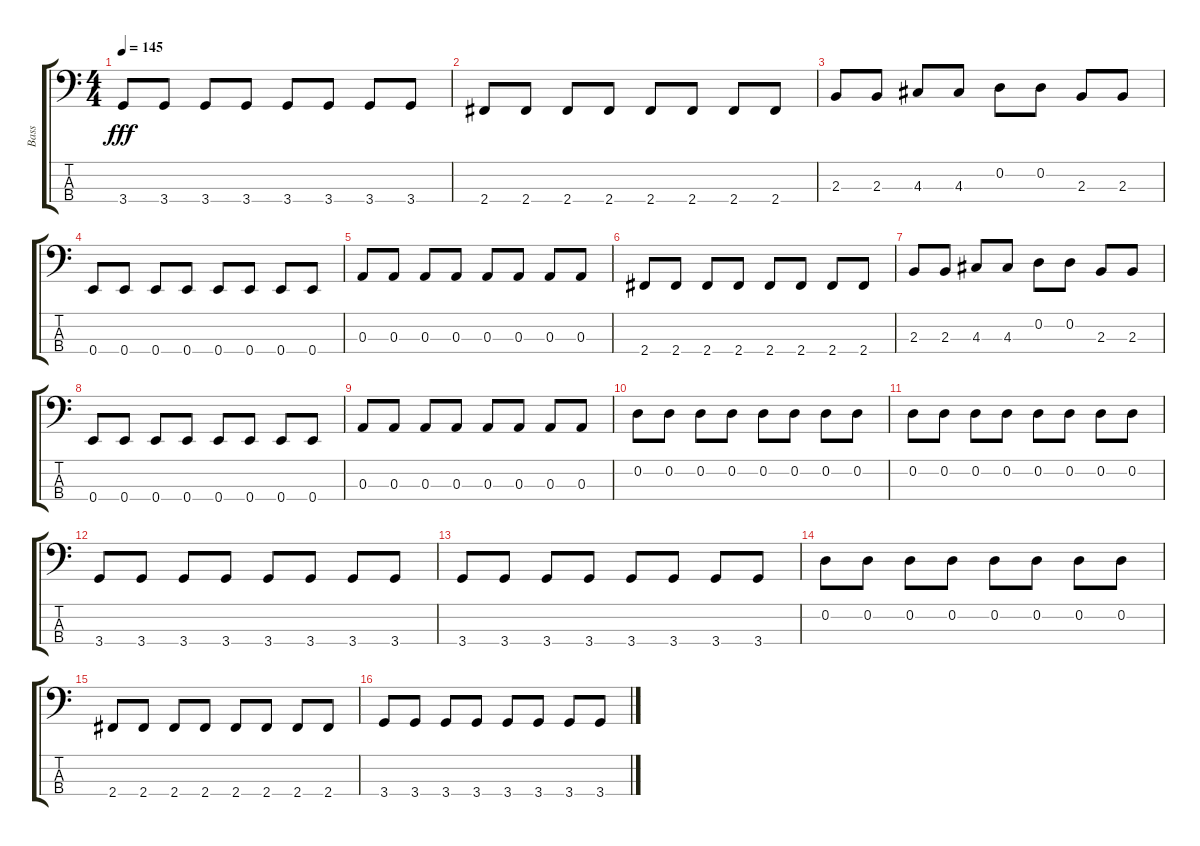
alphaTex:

\track ("Bass" "Bass") {instrument electricbasspick}
\staff {score tabs}
\tuning (G2 D2 A1 E1) {hide}
\ts (4 4)
\tempo 145
\clef f4
\ks c
3.4.8{dy fff} 3.4.8 3.4.8 3.4.8 3.4.8 3.4.8 3.4.8 3.4.8 |
2.4.8 2.4.8 2.4.8 2.4.8 2.4.8 2.4.8 2.4.8 2.4.8 |
2.3.8 2.3.8 4.3.8 4.3.8 0.2.8 0.2.8 2.3.8 2.3.8 |
0.4.8 0.4.8 0.4.8 0.4.8 0.4.8 0.4.8 0.4.8 0.4.8 |
0.3.8 0.3.8 0.3.8 0.3.8 0.3.8 0.3.8 0.3.8 0.3.8 |
2.4.8 2.4.8 2.4.8 2.4.8 2.4.8 2.4.8 2.4.8 2.4.8 |
2.3.8 2.3.8 4.3.8 4.3.8 0.2.8 0.2.8 2.3.8 2.3.8 |
0.4.8 0.4.8 0.4.8 0.4.8 0.4.8 0.4.8 0.4.8 0.4.8 |
0.3.8 0.3.8 0.3.8 0.3.8 0.3.8 0.3.8 0.3.8 0.3.8 |
0.2.8 0.2.8 0.2.8 0.2.8 0.2.8 0.2.8 0.2.8 0.2.8 |
0.2.8 0.2.8 0.2.8 0.2.8 0.2.8 0.2.8 0.2.8 0.2.8 |
3.4.8 3.4.8 3.4.8 3.4.8 3.4.8 3.4.8 3.4.8 3.4.8 |
3.4.8 3.4.8 3.4.8 3.4.8 3.4.8 3.4.8 3.4.8 3.4.8 |
0.2.8 0.2.8 0.2.8 0.2.8 0.2.8 0.2.8 0.2.8 0.2.8 |
2.4.8 2.4.8 2.4.8 2.4.8 2.4.8 2.4.8 2.4.8 2.4.8 |
3.4.8 3.4.8 3.4.8 3.4.8 3.4.8 3.4.8 3.4.8 3.4.8
